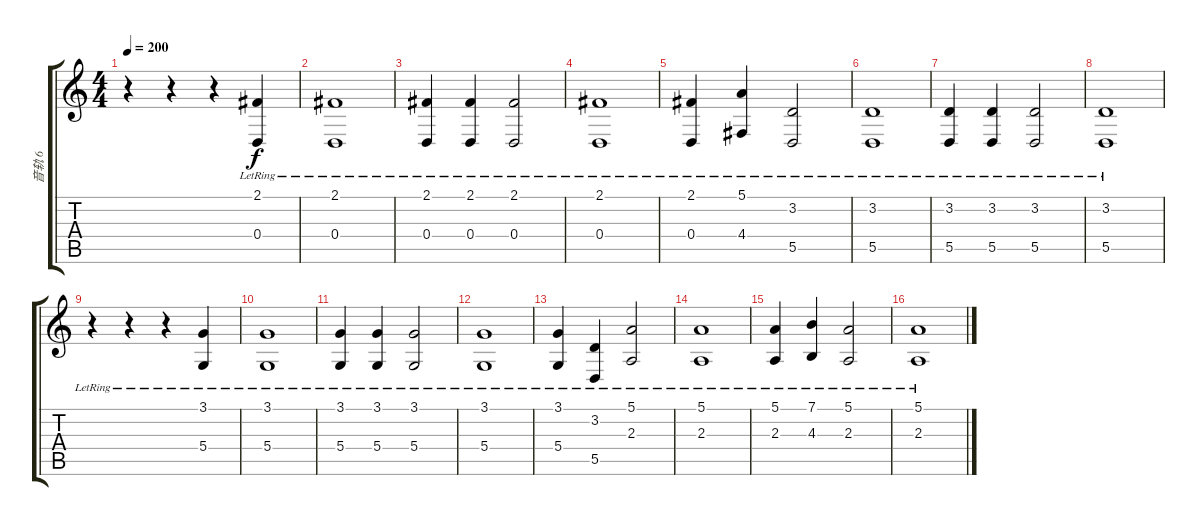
\track ("音轨 6" "音轨 6") {instrument brightacousticpiano}
\staff {score tabs}
\tuning (E4 B3 G3 D3 A2 E2) {hide}
\ts (4 4)
\tempo 200
\clef g2
\ks c
r.4{dy f} r.4 r.4 (2.1{lr} 0.4).4 |
(2.1{lr} 0.4).1 |
(2.1{lr} 0.4).4 (2.1{lr} 0.4).4 (2.1{lr} 0.4).2 |
(2.1{lr} 0.4).1 |
(2.1{lr} 0.4).4 (5.1{lr} 4.4).4 (3.2{lr} 5.5).2 |
(3.2{lr} 5.5).1 |
(3.2{lr} 5.5).4 (3.2{lr} 5.5).4 (3.2{lr} 5.5).2 |
(3.2{lr} 5.5).1 |
r.4 r.4 r.4 (3.1{lr} 5.4).4 |
(3.1{lr} 5.4).1 |
(3.1{lr} 5.4).4 (3.1{lr} 5.4).4 (3.1{lr} 5.4).2 |
(3.1{lr} 5.4).1 |
(3.1{lr} 5.4).4 (3.2{lr} 5.5).4 (5.1{lr} 2.3).2 |
(5.1{lr} 2.3).1 |
(5.1{lr} 2.3).4 (7.1{lr} 4.3).4 (5.1{lr} 2.3).2 |
(5.1{lr} 2.3).1
